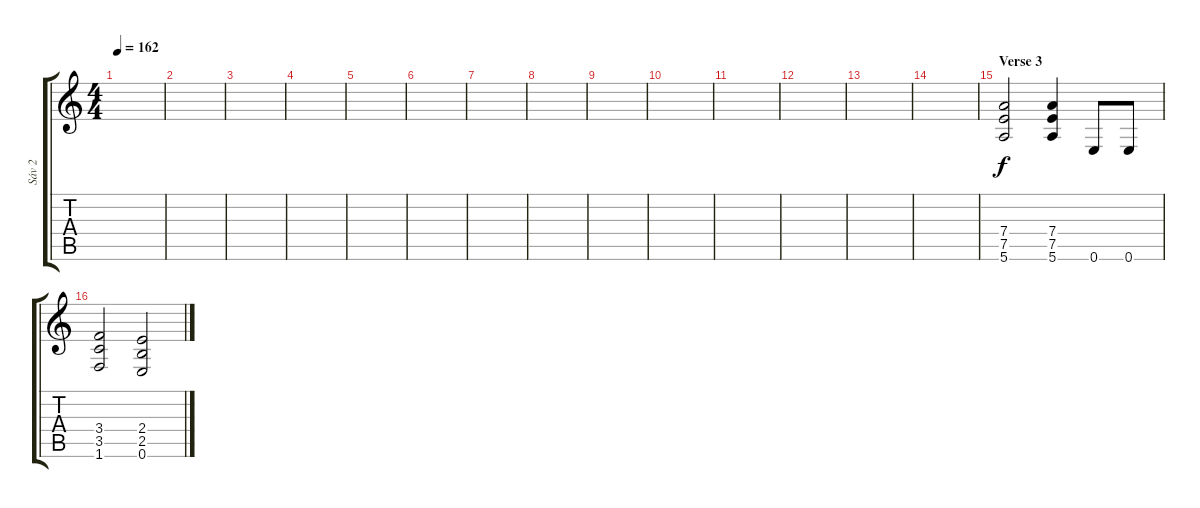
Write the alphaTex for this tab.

\track ("Sáv 2" "Sáv 2") {instrument distortionguitar}
\staff {score tabs}
\tuning (E4 B3 G3 D3 A2 E2) {hide}
\ts (4 4)
\tempo 162
\clef g2
\ks c
|
|
|
|
|
|
|
|
|
|
|
|
|
|
\section ("" "Verse 3")
(7.4 7.5 5.6).2 (7.4 7.5 5.6).4 0.6.8 0.6.8 |
(3.4 3.5 1.6).2 (2.4 2.5 0.6).2
